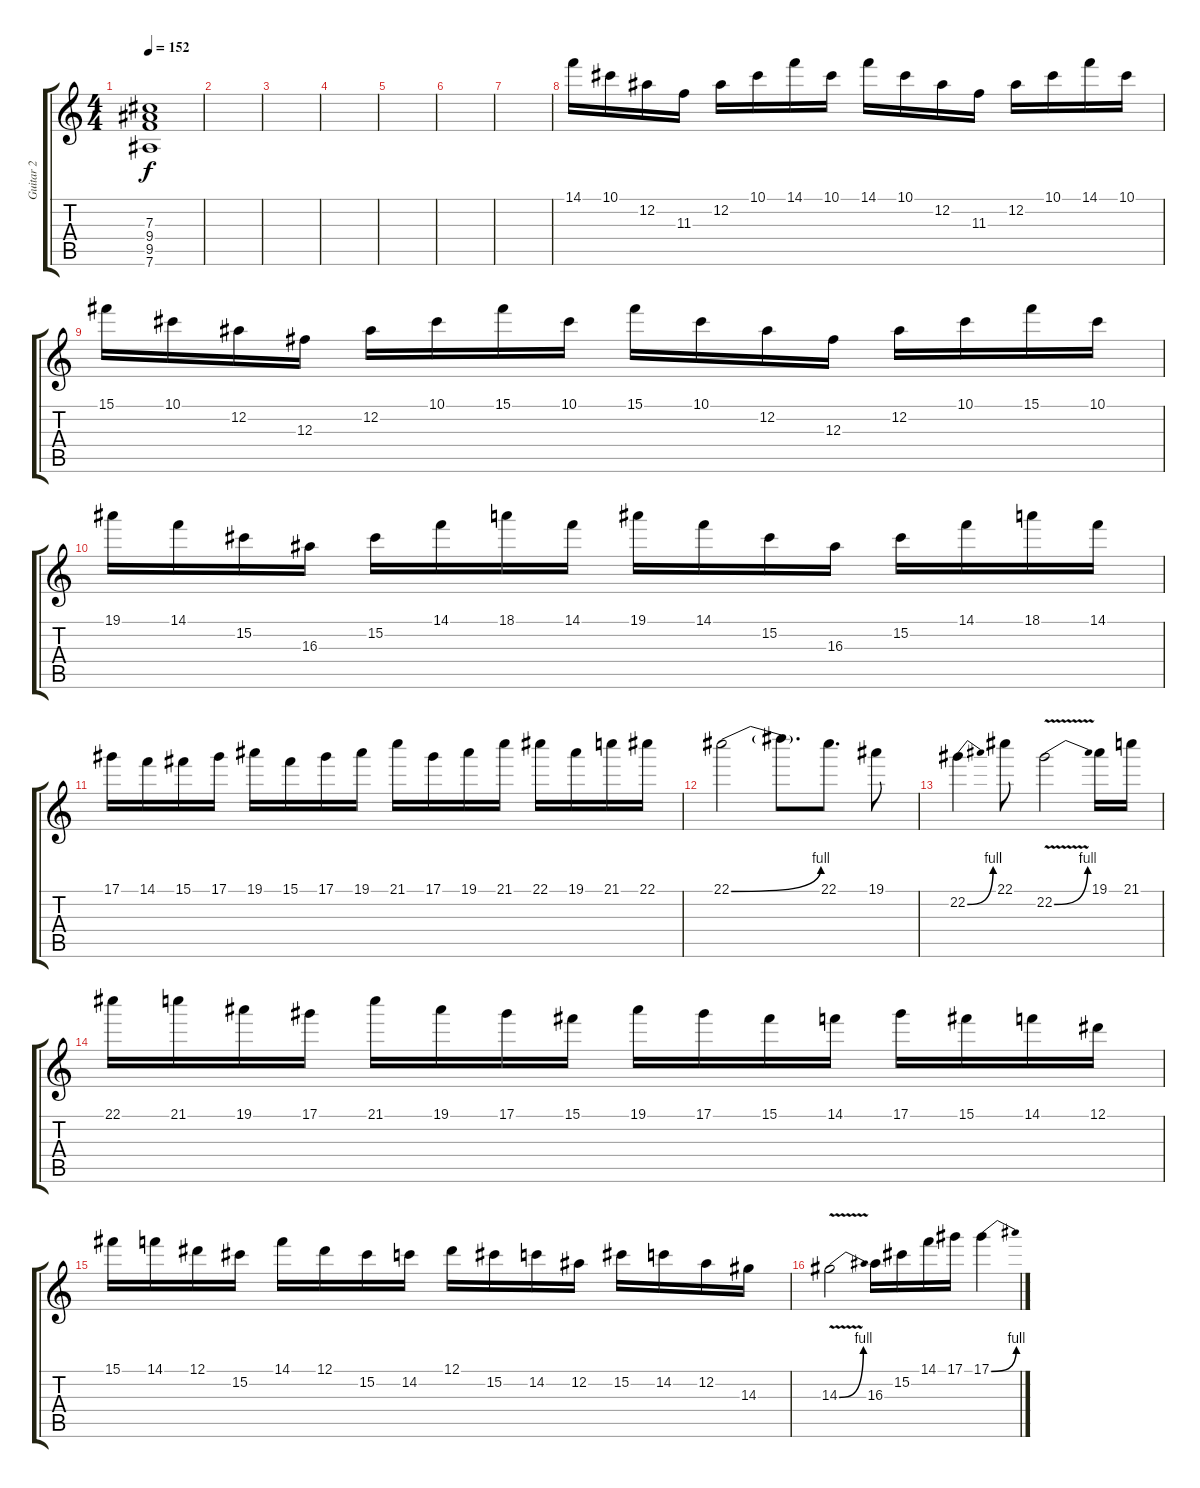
\track ("Guitar 2" "Guitar 2") {instrument distortionguitar}
\staff {score tabs}
\tuning (Eb4 Bb3 Gb3 Db3 Ab2 Eb2) {hide}
\ts (4 4)
\tempo 152
\clef g2
\ks c
(7.3{t} 9.4{t} 9.5{t} 7.6{t}).1{dy f} |
|
|
|
|
|
|
14.1.16{volume 16} 10.1.16 12.2.16 11.3.16 12.2.16 10.1.16 14.1.16 10.1.16 14.1.16 10.1.16 12.2.16 11.3.16 12.2.16 10.1.16 14.1.16 10.1.16 |
15.1.16 10.1.16 12.2.16 12.3.16 12.2.16 10.1.16 15.1.16 10.1.16 15.1.16 10.1.16 12.2.16 12.3.16 12.2.16 10.1.16 15.1.16 10.1.16 |
19.1.16 14.1.16 15.2.16 16.3.16 15.2.16 14.1.16 18.1.16 14.1.16 19.1.16 14.1.16 15.2.16 16.3.16 15.2.16 14.1.16 18.1.16 14.1.16 |
17.1.16 14.1.16 15.1.16 17.1.16 19.1.16 15.1.16 17.1.16 19.1.16 21.1.16 17.1.16 19.1.16 21.1.16 22.1.16 19.1.16 21.1.16 22.1.16 |
22.1{be (bend 0 0 60 4)}.2 22.1{t}.8{d} 22.1.8{d} 19.1.8 |
22.2{be (bend 0 0 60 4)}.4 22.1.8 22.2{be (bend 0 0 60 4) v}.2 19.1.16 21.1.16 |
22.1.16 21.1.16 19.1.16 17.1.16 21.1.16 19.1.16 17.1.16 15.1.16 19.1.16 17.1.16 15.1.16 14.1.16 17.1.16 15.1.16 14.1.16 12.1.16 |
15.1.16 14.1.16 12.1.16 15.2.16 14.1.16 12.1.16 15.2.16 14.2.16 12.1.16 15.2.16 14.2.16 12.2.16 15.2.16 14.2.16 12.2.16 14.3.16 |
14.3{be (bend 0 0 60 4) v}.2 16.3.16 15.2.16 14.1.16 17.1.16 17.1{be (bend 0 0 60 4)}.4
